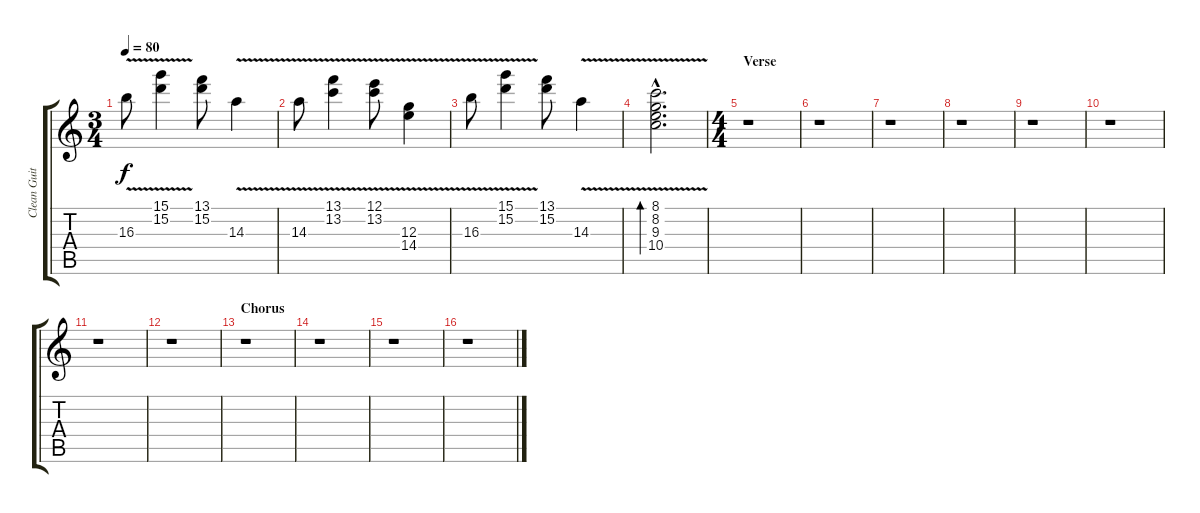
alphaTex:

\track ("Clean Guitar" "Clean Guit") {instrument electricguitarclean}
\staff {score tabs}
\tuning (E4 B3 G3 D3 A2 E2) {hide}
\ts (3 4)
\tempo 80
\clef g2
\ks c
16.3{v}.8{dy f instrument electricguitarclean} (15.1{v} 15.2{v}).4 (13.1 15.2).8 14.3{v}.4 |
14.3{v}.8 (13.1{v} 13.2{v}).4 (12.1{v} 13.2{v}).8 (12.3{v} 14.4).4 |
16.3{v}.8 (15.1{v} 15.2{v}).4 (13.1 15.2).8 14.3{v}.4 |
(8.1{v hac} 8.2{v hac} 9.3{v hac} 10.4{v hac}).2{d bd 120} |
\ts (4 4)
\section ("" "Verse")
r.1 |
r.1 |
r.1 |
r.1 |
r.1 |
r.1 |
r.1 |
r.1 |
\section ("" "Chorus")
r.1 |
r.1 |
r.1 |
r.1
